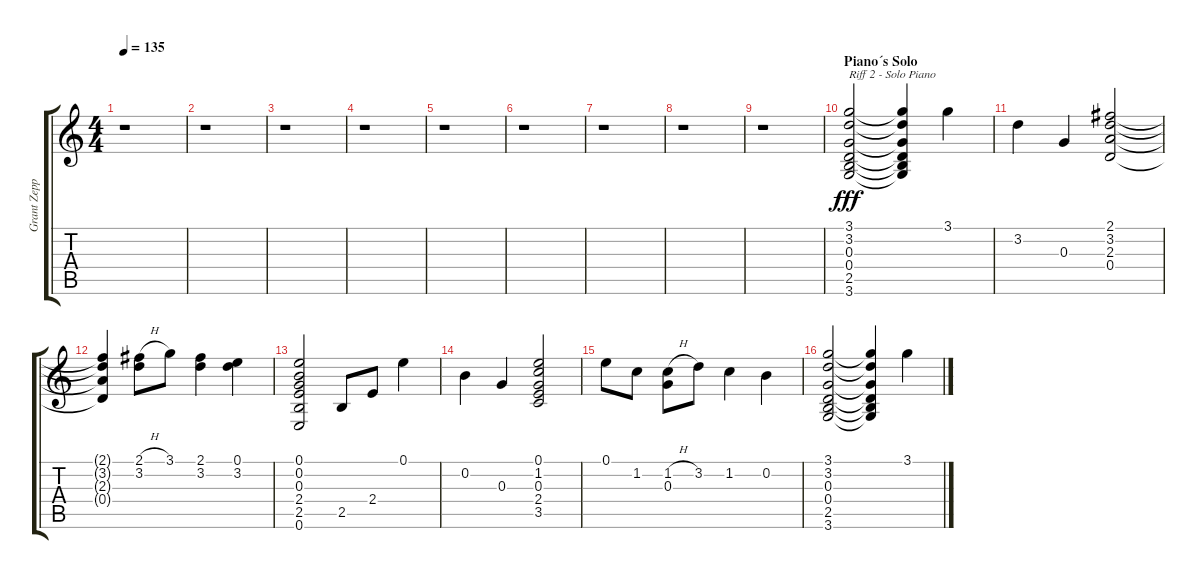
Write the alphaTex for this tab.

\track ("Grant Zeppelin" "Grant Zepp") {instrument acousticguitarsteel}
\staff {score tabs}
\tuning (E4 B3 G3 D3 A2 E2) {hide}
\ts (4 4)
\tempo 135
\clef g2
\ks c
r.1{dy fff} |
r.1 |
r.1 |
r.1 |
r.1 |
r.1 |
r.1 |
r.1 |
r.1 |
\section ("" "Piano´s Solo")
(3.1 3.2 0.3 0.4 2.5 3.6).2{txt "Riff 2 - Solo Piano " volume 12} (3.1{t} 3.2{t} 0.3{t} 0.4{t} 2.5{t} 3.6{t}).4 3.1.4 |
3.2.4 0.3.4 (2.1 3.2 2.3 0.4).2 |
(2.1{t} 3.2{t} 2.3{t} 0.4{t}).4 (2.1{h} 3.2).8 3.1.8 (2.1 3.2).4 (0.1 3.2).4 |
(0.1 0.2 0.3 2.4 2.5 0.6).2 2.5.8 2.4.8 0.1.4 |
0.2.4 0.3.4 (0.1 1.2 0.3 2.4 3.5).2 |
0.1.8 1.2.8 (1.2{h} 0.3).8 3.2.8 1.2.4 0.2.4 |
(3.1 3.2 0.3 0.4 2.5 3.6).2 (3.1{t} 3.2{t} 0.3{t} 0.4{t} 2.5{t} 3.6{t}).4 3.1.4
